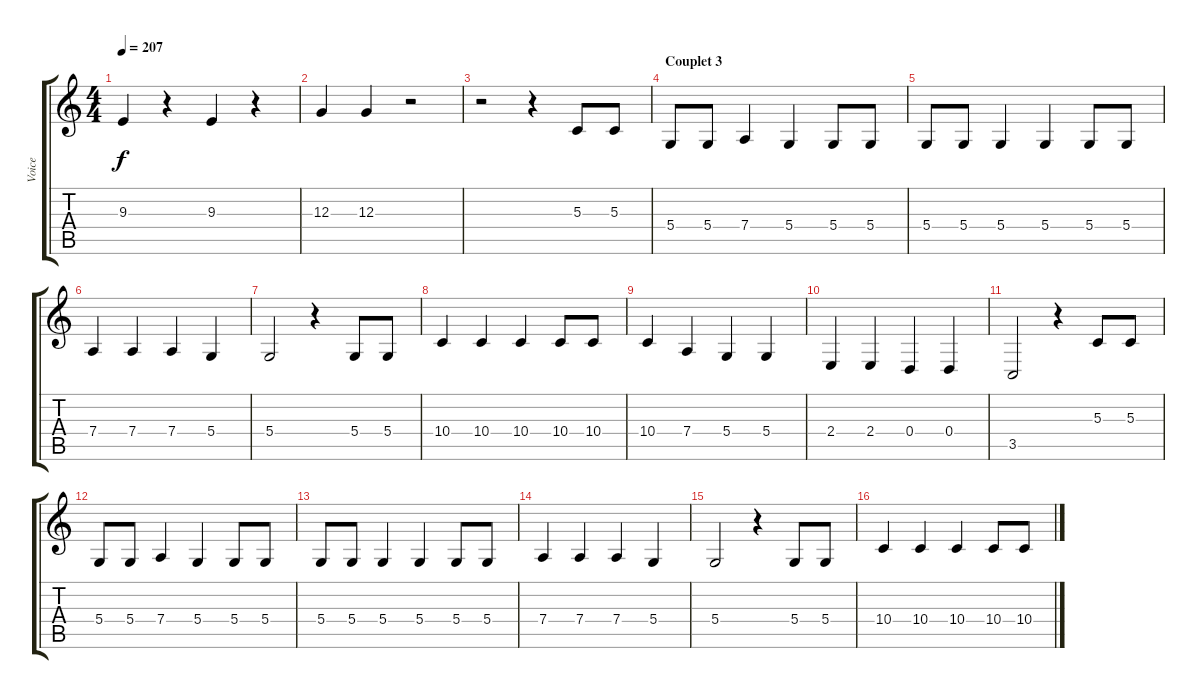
\track ("Voice" "Voice") {instrument voiceoohs}
\staff {score tabs}
\tuning (E4 B3 G3 D3 A2 E2) {hide}
\ts (4 4)
\tempo 207
\clef g2
\ks c
9.3.4{dy f} r.4 9.3.4 r.4 |
12.3.4 12.3.4 r.2 |
r.2 r.4 5.3.8 5.3.8 |
\section ("" "Couplet 3")
5.4.8 5.4.8 7.4.4 5.4.4 5.4.8 5.4.8 |
5.4.8 5.4.8 5.4.4 5.4.4 5.4.8 5.4.8 |
7.4.4 7.4.4 7.4.4 5.4.4 |
5.4.2 r.4 5.4.8 5.4.8 |
10.4.4 10.4.4 10.4.4 10.4.8 10.4.8 |
10.4.4 7.4.4 5.4.4 5.4.4 |
2.4.4 2.4.4 0.4.4 0.4.4 |
3.5.2 r.4 5.3.8 5.3.8 |
5.4.8 5.4.8 7.4.4 5.4.4 5.4.8 5.4.8 |
5.4.8 5.4.8 5.4.4 5.4.4 5.4.8 5.4.8 |
7.4.4 7.4.4 7.4.4 5.4.4 |
5.4.2 r.4 5.4.8 5.4.8 |
10.4.4 10.4.4 10.4.4 10.4.8 10.4.8
